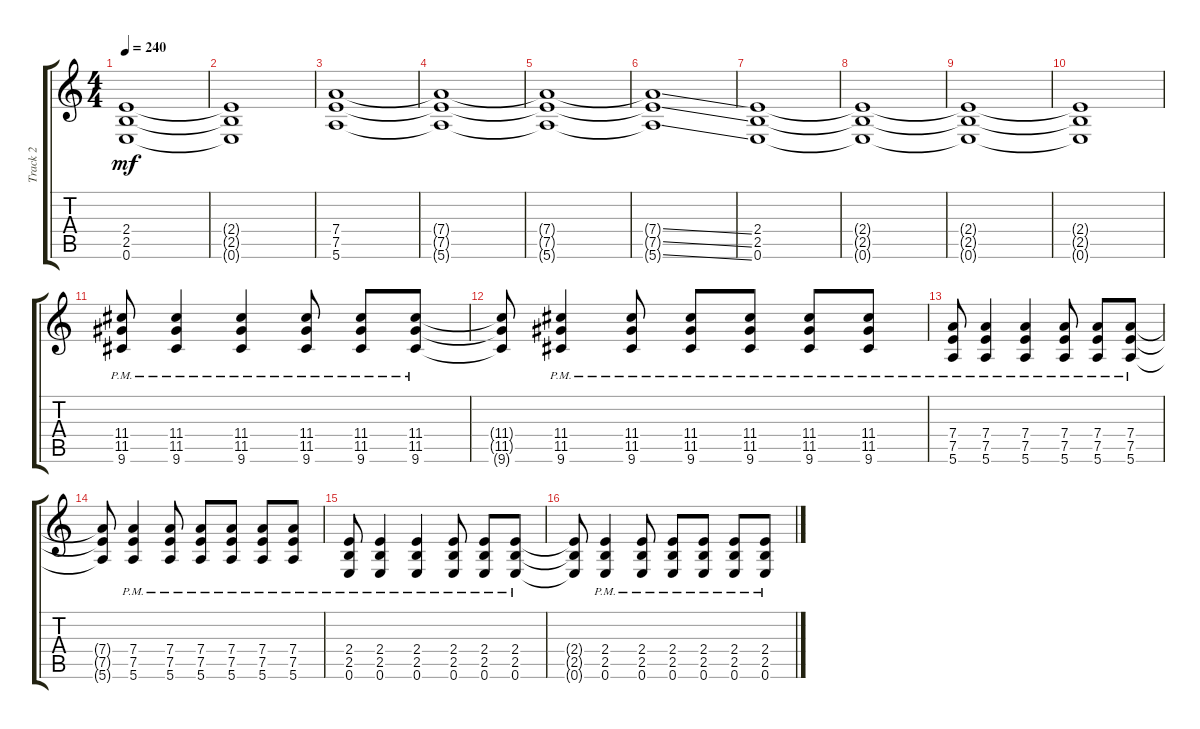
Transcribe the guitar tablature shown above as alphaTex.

\track ("Track 2" "Track 2") {instrument distortionguitar}
\staff {score tabs}
\tuning (E4 B3 G3 D3 A2 E2) {hide}
\ts (4 4)
\tempo 240
\clef g2
\ks c
(2.4{t} 2.5{t} 0.6{t}).1{dy mf} |
(2.4{t} 2.5{t} 0.6{t}).1 |
(7.4 7.5 5.6).1 |
(7.4{t} 7.5{t} 5.6{t}).1 |
(7.4{t} 7.5{t} 5.6{t}).1 |
(7.4{ss t} 7.5{ss t} 5.6{ss t}).1 |
(2.4 2.5 0.6).1 |
(2.4{t} 2.5{t} 0.6{t}).1 |
(2.4{t} 2.5{t} 0.6{t}).1 |
(2.4{t} 2.5{t} 0.6{t}).1 |
(11.4{pm} 11.5{pm} 9.6{pm}).8 (11.4{pm} 11.5{pm} 9.6{pm}).4 (11.4{pm} 11.5{pm} 9.6{pm}).4 (11.4{pm} 11.5{pm} 9.6{pm}).8 (11.4{pm} 11.5{pm} 9.6{pm}).8 (11.4{pm} 11.5{pm} 9.6{pm}).8 |
(11.4{t} 11.5{t} 9.6{t}).8 (11.4{pm} 11.5{pm} 9.6{pm}).4 (11.4{pm} 11.5{pm} 9.6{pm}).8 (11.4{pm} 11.5{pm} 9.6{pm}).8 (11.4{pm} 11.5{pm} 9.6{pm}).8 (11.4{pm} 11.5{pm} 9.6{pm}).8 (11.4{pm} 11.5{pm} 9.6{pm}).8 |
(7.4{pm} 7.5{pm} 5.6{pm}).8 (7.4{pm} 7.5{pm} 5.6{pm}).4 (7.4{pm} 7.5{pm} 5.6{pm}).4 (7.4{pm} 7.5{pm} 5.6{pm}).8 (7.4{pm} 7.5{pm} 5.6{pm}).8 (7.4{pm} 7.5{pm} 5.6{pm}).8 |
(7.4{t} 7.5{t} 5.6{t}).8 (7.4{pm} 7.5{pm} 5.6{pm}).4 (7.4{pm} 7.5{pm} 5.6{pm}).8 (7.4{pm} 7.5{pm} 5.6{pm}).8 (7.4{pm} 7.5{pm} 5.6{pm}).8 (7.4{pm} 7.5{pm} 5.6{pm}).8 (7.4{pm} 7.5{pm} 5.6{pm}).8 |
(2.4{pm} 2.5{pm} 0.6{pm}).8 (2.4{pm} 2.5{pm} 0.6{pm}).4 (2.4{pm} 2.5{pm} 0.6{pm}).4 (2.4{pm} 2.5{pm} 0.6{pm}).8 (2.4{pm} 2.5{pm} 0.6{pm}).8 (2.4{pm} 2.5{pm} 0.6{pm}).8 |
(2.4{t} 2.5{t} 0.6{t}).8 (2.4{pm} 2.5{pm} 0.6{pm}).4 (2.4{pm} 2.5{pm} 0.6{pm}).8 (2.4{pm} 2.5{pm} 0.6{pm}).8 (2.4{pm} 2.5{pm} 0.6{pm}).8 (2.4{pm} 2.5{pm} 0.6{pm}).8 (2.4{pm} 2.5{pm} 0.6{pm}).8
